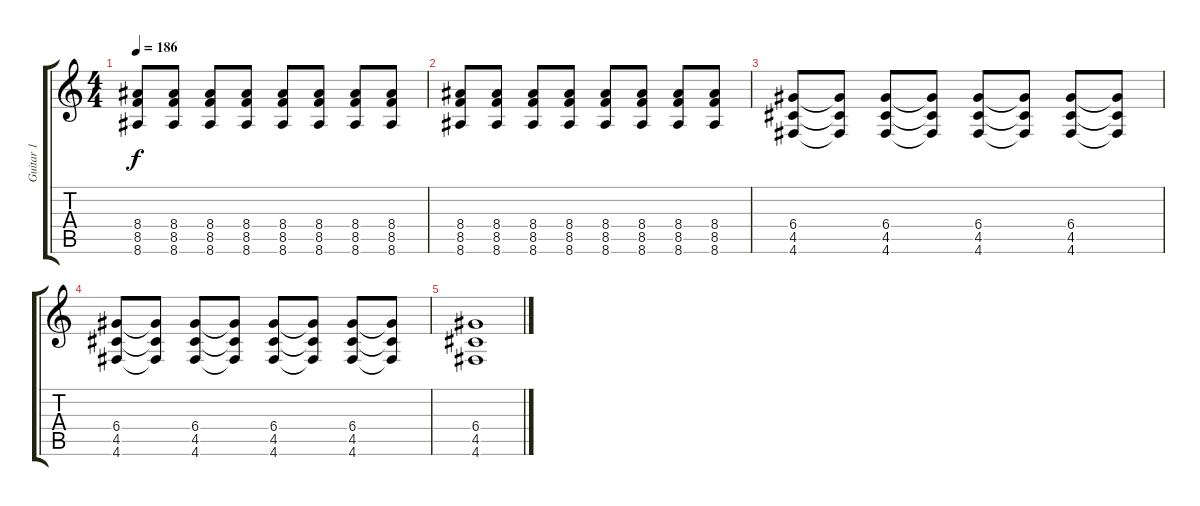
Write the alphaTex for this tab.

\track ("Guitar 1" "Guitar 1") {instrument distortionguitar}
\staff {score tabs}
\tuning (E4 B3 G3 D3 A2 D2) {hide}
\ts (4 4)
\tempo 186
\clef g2
\ks c
(8.4 8.5 8.6).8{dy f} (8.4 8.5 8.6).8 (8.4 8.5 8.6).8 (8.4 8.5 8.6).8 (8.4 8.5 8.6).8 (8.4 8.5 8.6).8 (8.4 8.5 8.6).8 (8.4 8.5 8.6).8 |
(8.4 8.5 8.6).8 (8.4 8.5 8.6).8 (8.4 8.5 8.6).8 (8.4 8.5 8.6).8 (8.4 8.5 8.6).8 (8.4 8.5 8.6).8 (8.4 8.5 8.6).8 (8.4 8.5 8.6).8 |
(6.4 4.5 4.6).8 (6.4{t} 4.5{t} 4.6{t}).8 (6.4 4.5 4.6).8 (6.4{t} 4.5{t} 4.6{t}).8 (6.4 4.5 4.6).8 (6.4{t} 4.5{t} 4.6{t}).8 (6.4 4.5 4.6).8 (6.4{t} 4.5{t} 4.6{t}).8 |
(6.4 4.5 4.6).8 (6.4{t} 4.5{t} 4.6{t}).8 (6.4 4.5 4.6).8 (6.4{t} 4.5{t} 4.6{t}).8 (6.4 4.5 4.6).8 (6.4{t} 4.5{t} 4.6{t}).8 (6.4 4.5 4.6).8 (6.4{t} 4.5{t} 4.6{t}).8 |
(6.4 4.5 4.6).1
